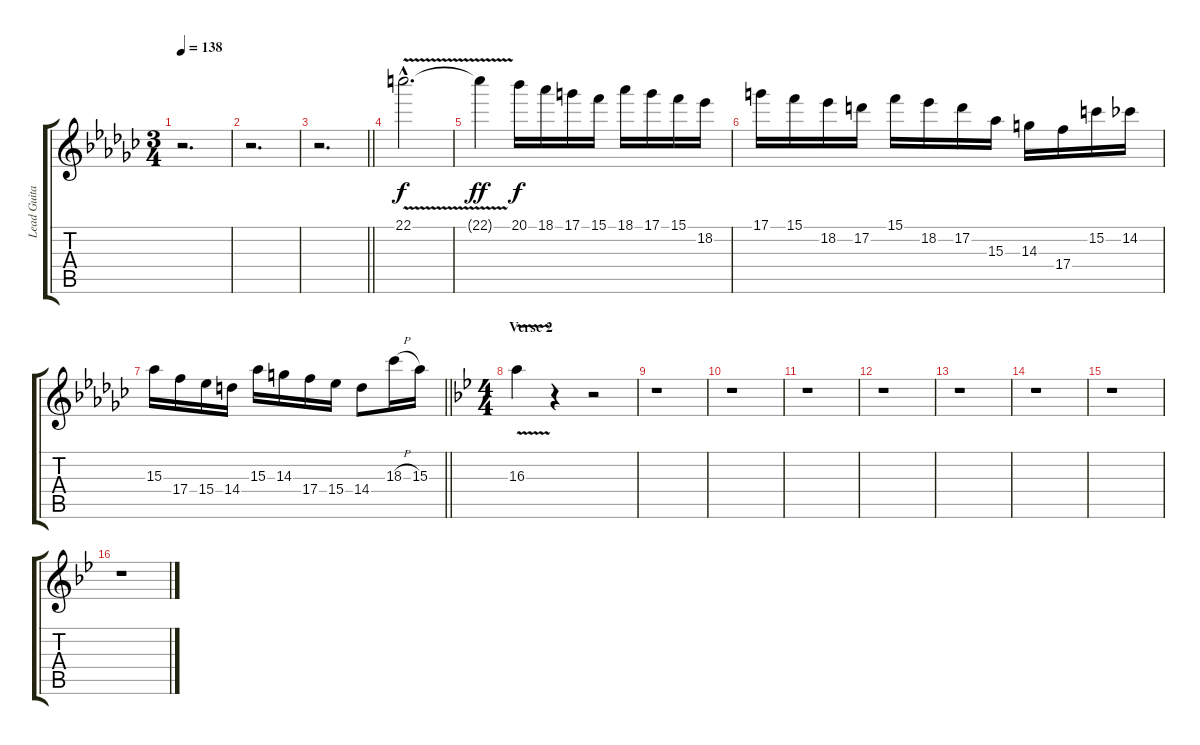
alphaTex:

\track ("Lead Guitar (1)" "Lead Guita") {instrument distortionguitar}
\staff {score tabs}
\tuning (D4 A3 F3 C3 G2 D2) {hide}
\ts (3 4)
\tempo 138
\clef g2
\ks ebminor
r.2{d dy f} |
r.2{d} |
\barLineRight lightlight
r.2{d} |
22.1{v hac}.2{d volume 16 instrument distortionguitar} |
22.1{t}.4{dy ff} 20.1.16{dy f} 18.1.16 17.1.16 15.1.16 18.1.16 17.1.16 15.1.16 18.2.16 |
17.1.16 15.1.16 18.2.16 17.2.16 15.1.16 18.2.16 17.2.16 15.3.16 14.3.16 17.4.16 15.2.16 14.2.16 |
\barLineRight lightlight
15.3.16 17.4.16 15.4.16 14.4.16 15.3.16 14.3.16 17.4.16 15.4.16 14.4.8 18.3{h}.16 15.3.16 |
\ts (4 4)
\section ("" "Verse 2")
\ks gminor
16.3{v}.4 r.4 r.2 |
r.1 |
r.1 |
r.1 |
r.1 |
r.1 |
r.1 |
r.1 |
r.1
